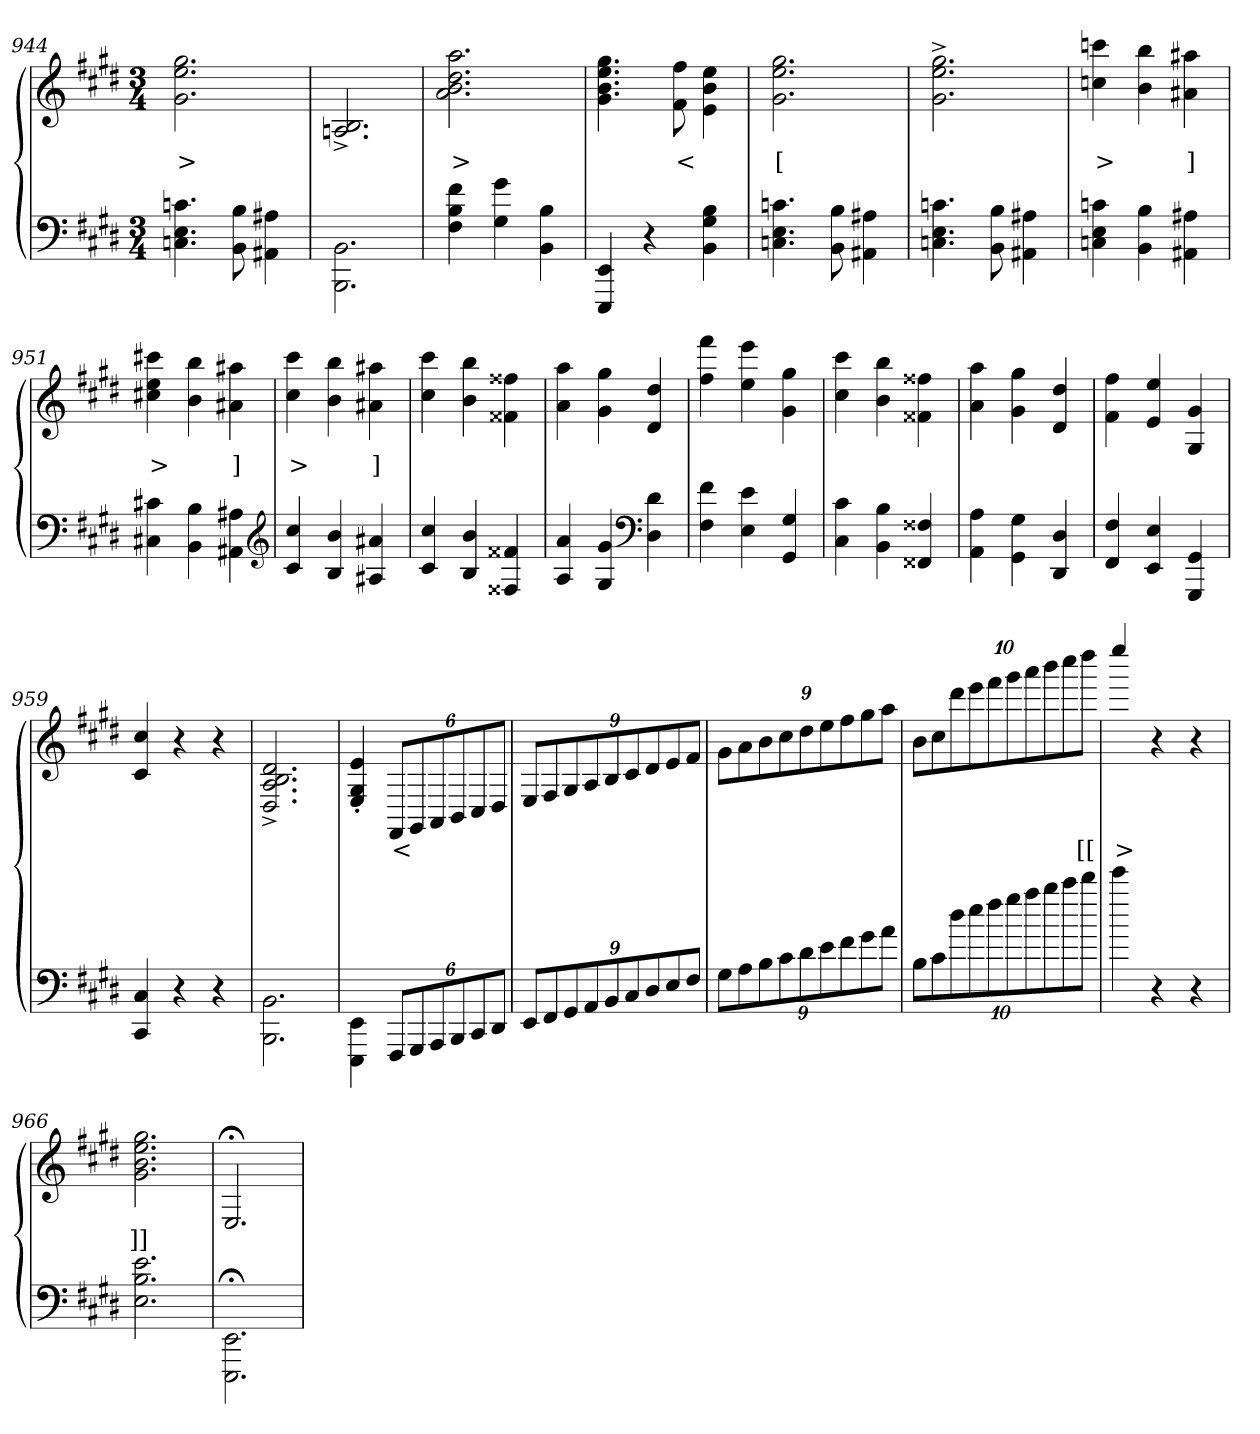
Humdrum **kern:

**kern	**kern	**text
*part2	*part1	*part1
*staff2	*staff1	*staff1
*clefF4	*clefG2	*
*k[f#c#g#d#]	*k[f#c#g#d#]	*
*M3/4	*M3/4	*
=944	=944	=944
4.cn 4.E 4.Cn	2.gg# 2.ee 2.g#	>
8B 8BB	.	.
4A#X 4AA#X	.	.
=945	=945	=945
2.BB\ 2.BBB	2.B/^> 2.An/^>	.
=946	=946	=946
4f# 4B 4F#	2.aa 2.dd# 2.b 2.a	>
4g# 4G#	.	.
4B 4BB	.	.
=947	=947	=947
4EE 4EEE	4.gg# 4.ee 4.b 4.g#	.
4r	.	.
.	8ff# 8f#	<
4B 4G# 4BB	4ee\ 4b 4e	.
=948	=948	=948
4.cn 4.E 4.Cn	2.gg# 2.ee 2.g#	[
8B 8BB	.	.
4A#X 4AA#X	.	.
=949	=949	=949
4.cn 4.E 4.Cn	2.gg#^> 2.ee^> 2.g#^>	.
8B 8BB	.	.
4A#X 4AA#X	.	.
=950	=950	=950
4cn 4E 4Cn	4cccn 4ccn	>
4B 4BB	4bb 4b	.
4A#X 4AA#X	4aa#X 4a#X	]
=951	=951	=951
4c#X 4C#X	4ccc#X 4ee 4cc#X	>
4B 4BB	4bb 4b	.
4A#X 4AA#X	4aa#X 4a#X	]
*clefG2	*	*
=952	=952	=952
4cc# 4c#	4ccc# 4cc#	>
4b 4B	4bb 4b	.
4a#X 4A#X	4aa#X 4a#X	]
=953	=953	=953
4cc# 4c#	4ccc# 4cc#	.
4b 4B	4bb 4b	.
4f##X 4F##X	4ff##X 4f##X	.
=954	=954	=954
4a 4A	4aa 4a	.
4g# 4G#	4gg# 4g#	.
*clefF4	*	*
4d# 4D#	4dd#/ 4d#/	.
=955	=955	=955
4f# 4F#	4fff# 4ff#	.
4e 4E	4eee 4ee	.
4G#/ 4GG#/	4gg# 4g#	.
=956	=956	=956
4c# 4C#	4ccc# 4cc#	.
4B 4BB	4bb 4b	.
4F##X/ 4FF##X/	4ff##X 4f##X	.
=957	=957	=957
4A 4AA	4aa 4a	.
4G#\ 4GG#	4gg# 4g#	.
4D#/ 4DD#/	4dd#/ 4d#/	.
=958	=958	=958
4F# 4FF#	4ff# 4f#	.
4E 4EE	4ee/ 4e/	.
4GG# 4GGG#	4g# 4G#	.
=959	=959	=959
4C# 4CC#	4cc# 4c#	.
4r	4r	.
4r	4r	.
=960	=960	=960
2.BB\ 2.BBB\	2.d#^> 2.B^> 2.A^> 2.D#^>	.
=961	=961	=961
4EE\ 4EEE\	4e'> 4G#'> 4E'>	.
12FFF#L	12FF#L	<
12GGG#	12GG#	.
12AAA	12AA	.
12BBB	12BB	.
12CC#	12C#	.
12DD#J	12D#J	.
=962	=962	=962
12EEL	12EL	.
12FF#	12F#	.
12GG#	12G#	.
12AA	12A	.
12BB	12B	.
12C#	12c#	.
12D#	12d#	.
12E	12e	.
12F#J	12f#J	.
=963	=963	=963
12G#L	12g#L	.
12A	12a	.
12B	12b	.
12c#	12cc#	.
12d#	12dd#	.
12e	12ee	.
12f#	12ff#	.
12g#	12gg#	.
12aJ	12aaJ	.
=964	=964	=964
40%3BL	40%3bL	.
40%3c#	40%3cc#	.
40%3dd#	40%3ddd#	.
40%3ee	40%3eee	.
40%3ff#	40%3fff#	.
40%3gg#	40%3ggg#	.
40%3aa	40%3aaa	.
40%3bb	40%3bbb	.
40%3ccc#	40%3cccc#	.
40%3ddd#J	40%3dddd#J	[[
=965	=965	=965
4eee	4eeee/	>
4r	4r	.
4r	4r	.
=966	=966	=966
2.e 2.B 2.E	2.gg# 2.ee 2.b 2.g#	]]
=967	=967	=967
2.EE\;< 2.EEE;<	2.E;</	.
=	=	=
*-	*-	*-
